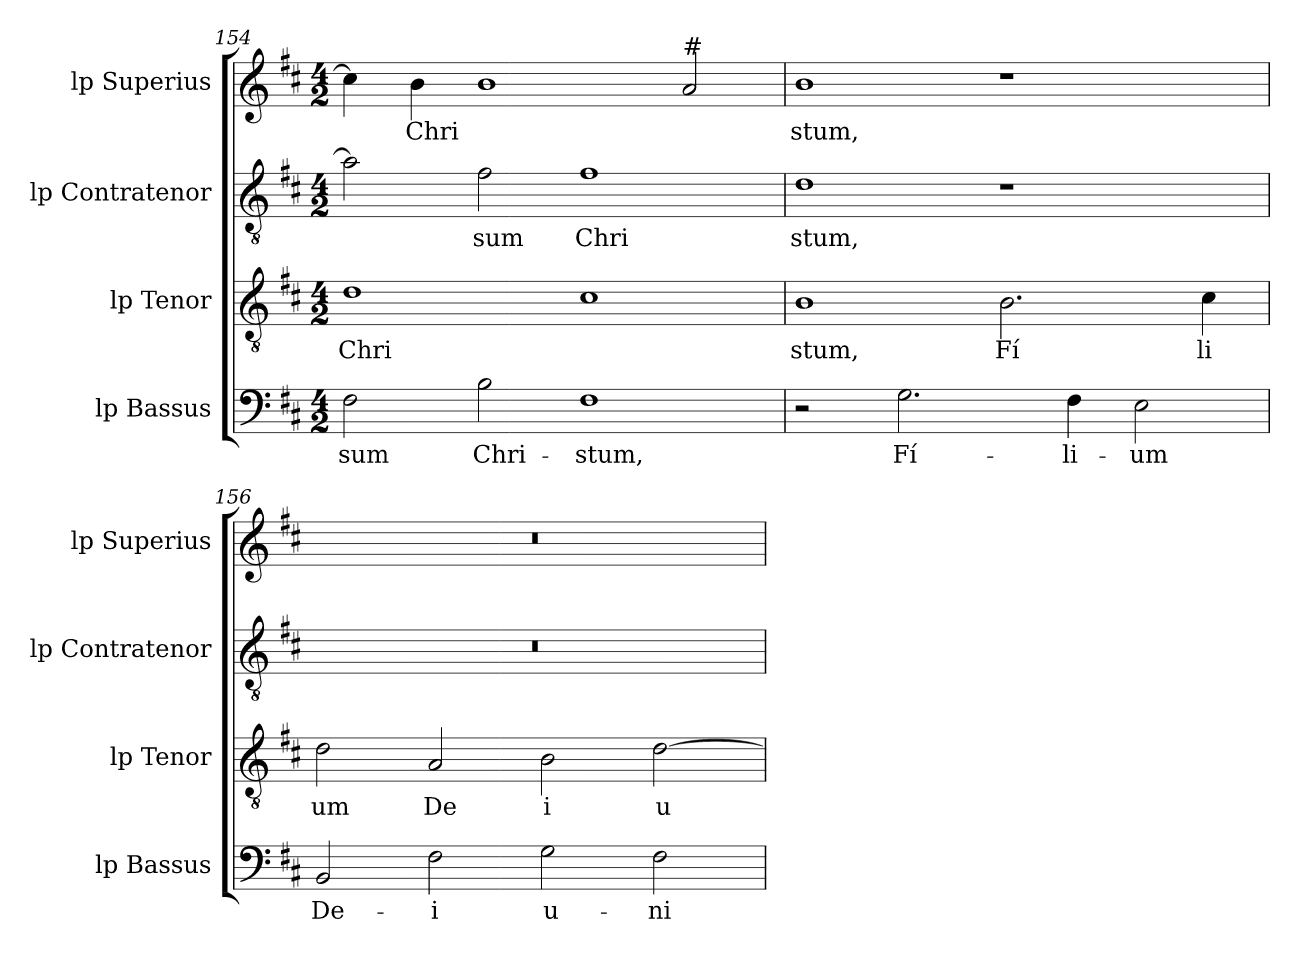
**kern	**text	**kern	**text	**kern	**text	**kern	**text
*part4	*part4	*part3	*part3	*part2	*part2	*part1	*part1
*staff4	*staff4	*staff3	*staff3	*staff2	*staff2	*staff1	*staff1
*I"lp Bassus	*	*I"lp Tenor	*	*I"lp Contratenor	*	*I"lp Superius	*
*I'lp Bassus	*	*I'lp Tenor	*	*I'lp Contratenor	*	*I'lp Superius	*
*clefF4	*	*clefGv2	*	*clefGv2	*	*clefG2	*
*k[f#c#]	*	*k[f#c#]	*	*k[f#c#]	*	*k[f#c#]	*
*D:	*	*D:	*	*D:	*	*D:	*
*M4/2	*	*M4/2	*	*M4/2	*	*M4/2	*
=154	=154	=154	=154	=154	=154	=154	=154
!	!LO:LY:b:cj	!	!LO:LY:b	!	!	!	!
2F#\	-sum	1d	Chri	2a\]	.	4cc#\]	.
!	!	!	!	!	!	!	!LO:LY:b
.	.	.	.	.	.	4b\	Chri
!	!LO:LY:b:cj	!	!	!	!LO:LY:b:cj	!	!
2B\	Chri-	.	.	2f#\	sum	1b	.
!	!LO:LY:b:cj	!	!	!	!LO:LY:b:cj	!	!
1F#	-stum,	1c#	.	1f#	Chri	.	.
!	!	!	!	!	!	!LO:TX:a:t=#	!
.	.	.	.	.	.	2a/	.
=155	=155	=155	=155	=155	=155	=155	=155
!	!	!	!LO:LY:b:cj	!	!LO:LY:b:cj	!	!LO:LY:b:cj
2r	.	1B	stum,	1d	stum,	1b	stum,
!	!LO:LY:b:cj	!	!	!	!	!	!
2.G\	Fí-	.	.	.	.	.	.
!	!	!	!LO:LY:b:cj	!	!	!	!
.	.	2.B\	Fí	1r	.	1r	.
!	!LO:LY:b:cj	!	!	!	!	!	!
4F#\	-li-	.	.	.	.	.	.
!	!LO:LY:b:cj	!	!	!	!	!	!
2E\	-um	.	.	.	.	.	.
!	!	!	!LO:LY:b:cj	!	!	!	!
.	.	4c#\	li	.	.	.	.
=156	=156	=156	=156	=156	=156	=156	=156
!	!LO:LY:b:cj	!	!LO:LY:b:cj	!	!	!	!
2BB/	De-	2d\	um	0r	.	0r	.
!	!LO:LY:b:cj	!	!LO:LY:b:cj	!	!	!	!
2F#\	-i	2A/	De	.	.	.	.
!	!LO:LY:b:cj	!	!LO:LY:b:cj	!	!	!	!
2G\	u-	2B\	i	.	.	.	.
!	!LO:LY:b:cj	!	!LO:LY:b:cj	!	!	!	!
2F#\	-ni-	[>2d\	u	.	.	.	.
=	=	=	=	=	=	=	=
*-	*-	*-	*-	*-	*-	*-	*-
